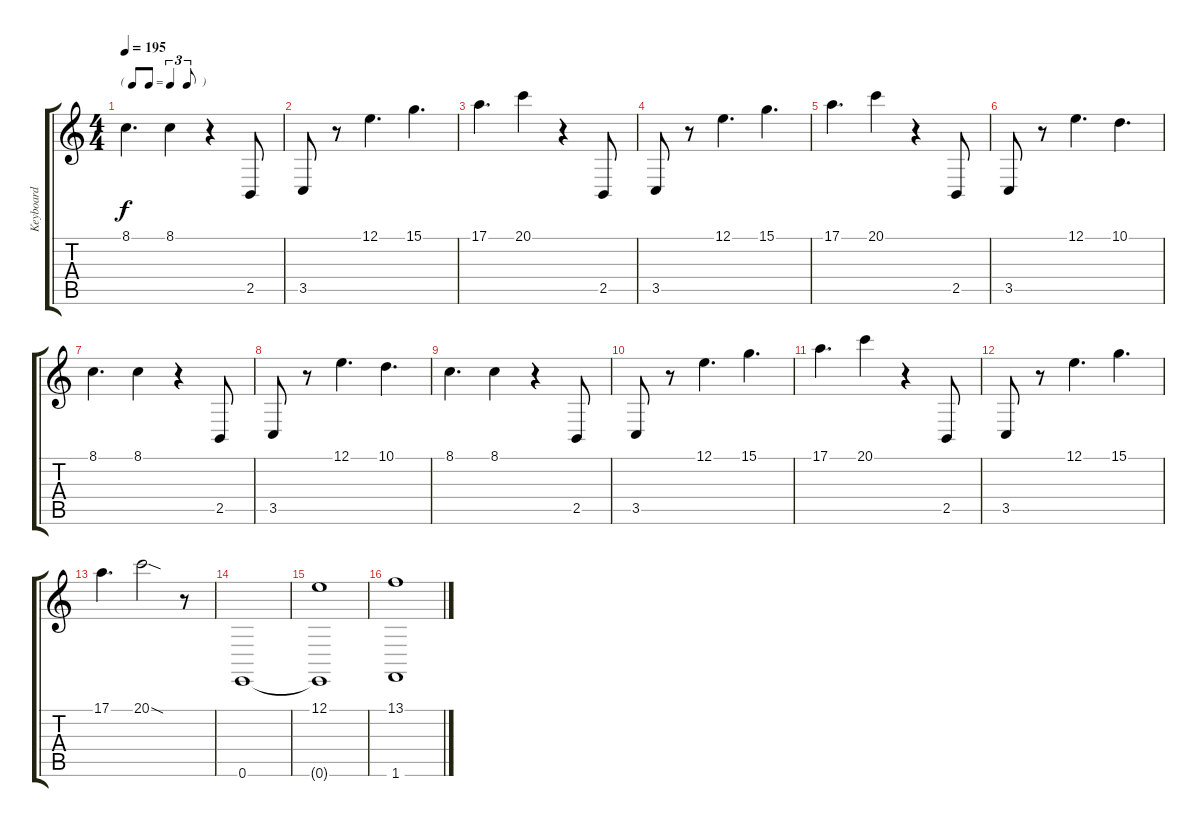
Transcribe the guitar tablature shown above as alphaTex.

\track ("Keyboard" "Keyboard") {instrument trumpet}
\staff {score tabs}
\tuning (E4 B3 G3 D3 A2 E2) {hide}
\ts (4 4)
\tf triplet8th
\tempo 195
\clef g2
\ks c
8.1.4{d dy f} 8.1.4 r.4 2.5.8 |
3.5.8 r.8 12.1.4{d} 15.1.4{d} |
17.1.4{d} 20.1.4 r.4 2.5.8 |
3.5.8 r.8 12.1.4{d} 15.1.4{d} |
17.1.4{d} 20.1.4 r.4 2.5.8 |
3.5.8 r.8 12.1.4{d} 10.1.4{d} |
8.1.4{d} 8.1.4 r.4 2.5.8 |
3.5.8 r.8 12.1.4{d} 10.1.4{d} |
8.1.4{d} 8.1.4 r.4 2.5.8 |
3.5.8 r.8 12.1.4{d} 15.1.4{d} |
17.1.4{d} 20.1.4 r.4 2.5.8 |
3.5.8 r.8 12.1.4{d} 15.1.4{d} |
17.1.4{d} 20.1{sod}.2 r.8 |
0.6.1 |
(12.1 0.6{t}).1 |
(13.1 1.6).1
